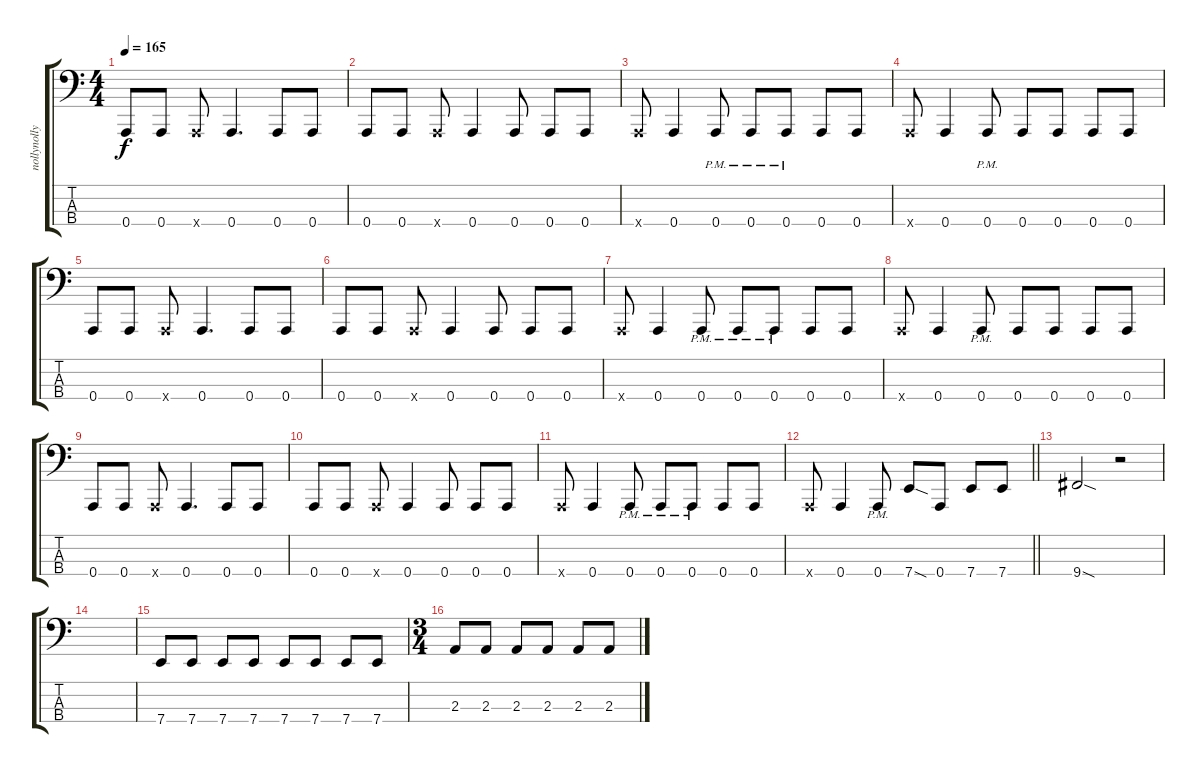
\track ("nollynollynollynollynollynolly" "nollynolly") {instrument electricbasspick}
\staff {score tabs}
\tuning (F2 C2 G1 A0) {hide}
\ts (4 4)
\tempo 165
\clef f4
\ks c
0.4.8{dy f} 0.4.8 0.4{x}.8 0.4.4{d} 0.4.8 0.4.8 |
0.4.8 0.4.8 0.4{x}.8 0.4.4 0.4.8 0.4.8 0.4.8 |
0.4{x}.8 0.4.4 0.4{pm}.8 0.4{pm}.8 0.4{pm}.8 0.4.8 0.4.8 |
0.4{x}.8 0.4.4 0.4{pm}.8 0.4.8 0.4.8 0.4.8 0.4.8 |
0.4.8 0.4.8 0.4{x}.8 0.4.4{d} 0.4.8 0.4.8 |
0.4.8 0.4.8 0.4{x}.8 0.4.4 0.4.8 0.4.8 0.4.8 |
0.4{x}.8 0.4.4 0.4{pm}.8 0.4{pm}.8 0.4{pm}.8 0.4.8 0.4.8 |
0.4{x}.8 0.4.4 0.4{pm}.8 0.4.8 0.4.8 0.4.8 0.4.8 |
0.4.8 0.4.8 0.4{x}.8 0.4.4{d} 0.4.8 0.4.8 |
0.4.8 0.4.8 0.4{x}.8 0.4.4 0.4.8 0.4.8 0.4.8 |
0.4{x}.8 0.4.4 0.4{pm}.8 0.4{pm}.8 0.4{pm}.8 0.4.8 0.4.8 |
\barLineRight lightlight
0.4{x}.8 0.4.4 0.4{pm}.8 7.4{sod}.8 0.4.8 7.4.8 7.4.8 |
\section ("" "")
9.4{sod}.2 r.2 |
|
7.4.8 7.4.8 7.4.8 7.4.8 7.4.8 7.4.8 7.4.8 7.4.8 |
\ts (3 4)
2.3.8 2.3.8 2.3.8 2.3.8 2.3.8 2.3.8
